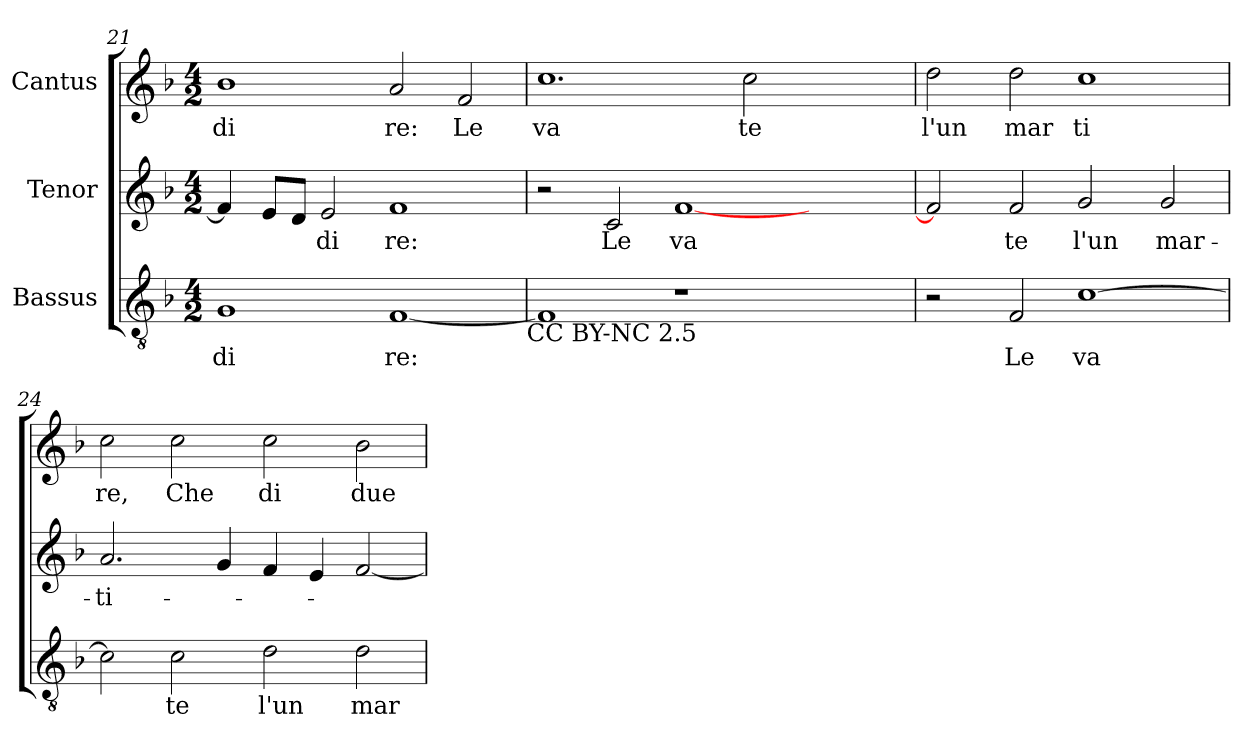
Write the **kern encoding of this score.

**kern	**text	**kern	**text	**kern	**text
*part3	*part3	*part2	*part2	*part1	*part1
*staff3	*staff3	*staff2	*staff2	*staff1	*staff1
*I"Bassus	*	*I"Tenor	*	*I"Cantus	*
*clefGv2	*	*clefG2	*	*clefG2	*
*k[b-]	*	*k[b-]	*	*k[b-]	*
*F:	*	*F:	*	*F:	*
*M4/2	*	*M4/2	*	*M4/2	*
=21	=21	=21	=21	=21	=21
!	!LO:LY:b:cj	!	!	!	!LO:LY:b:cj
1G	di	4f/]	.	1b-	di
.	.	8e/L	.	.	.
.	.	8d/J	.	.	.
!	!	!	!LO:LY:b:cj	!	!
.	.	2e/	di	.	.
!	!LO:LY:b:cj	!	!LO:LY:b:cj	!	!LO:LY:b:cj
[<1F	re:	1f	re:	2a/	re:
!	!	!	!	!	!LO:LY:b:cj
.	.	.	.	2f/	Le
!LO:TX:b:t=CC BY-NC 2.5	!	!	!	!	!
=22	=22	=22	=22	=22	=22
!	!	!	!	!	!LO:LY:b:cj
1F]	.	2r	.	1.cc	va
!	!	!	!LO:LY:b:cj	!	!
.	.	2c/	Le	.	.
!LO:N:vis=1	!	!	!LO:LY:b:cj	!	!
0r	.	[>1f	va	.	.
!	!	!	!	!	!LO:LY:b:cj
.	.	.	.	2cc\	te
.	.	1ryy	.	1ryy	.
!!LO:PB:g=z
=23	=23	=23	=23	=23	=23
!	!	!	!	!	!LO:LY:b:cj
*	*	*^	*	*	*
2r	.	2f/]	16ryy	.	2dd\	l'un
.	.	.	1ryy	.	.	.
!	!LO:LY:b:cj	!	!	!LO:LY:b:cj	!	!LO:LY:b:cj
2F/	Le	2f/	.	te	2dd\	mar
!	!LO:LY:b:cj	!	!	!LO:LY:b:cj	!	!LO:LY:b:cj
[>1c	va	2g/	.	l'un	1cc	ti
.	.	.	2...ryy	.	.	.
!	!	!	!	!LO:LY:b:cj	!	!
.	.	2g/	.	mar-	.	.
=24	=24	=24	=24	=24	=24	=24
!	!	!	!	!LO:LY:b:cj	!	!LO:LY:b:cj
*	*	*v	*v	*	*	*
2c\]	.	2.a/	-ti-	2cc\	re,
!	!LO:LY:b:cj	!	!	!	!LO:LY:b:cj
2c\	te	.	.	2cc\	Che
.	.	4g/	.	.	.
!	!LO:LY:b:cj	!	!	!	!LO:LY:b:cj
2d\	l'un	4f/	.	2cc\	di
.	.	4e/	.	.	.
!	!LO:LY:b:cj	!	!	!	!LO:LY:b:cj
2d\	mar	[<2f/	.	2b-\	due
=	=	=	=	=	=
*-	*-	*-	*-	*-	*-
